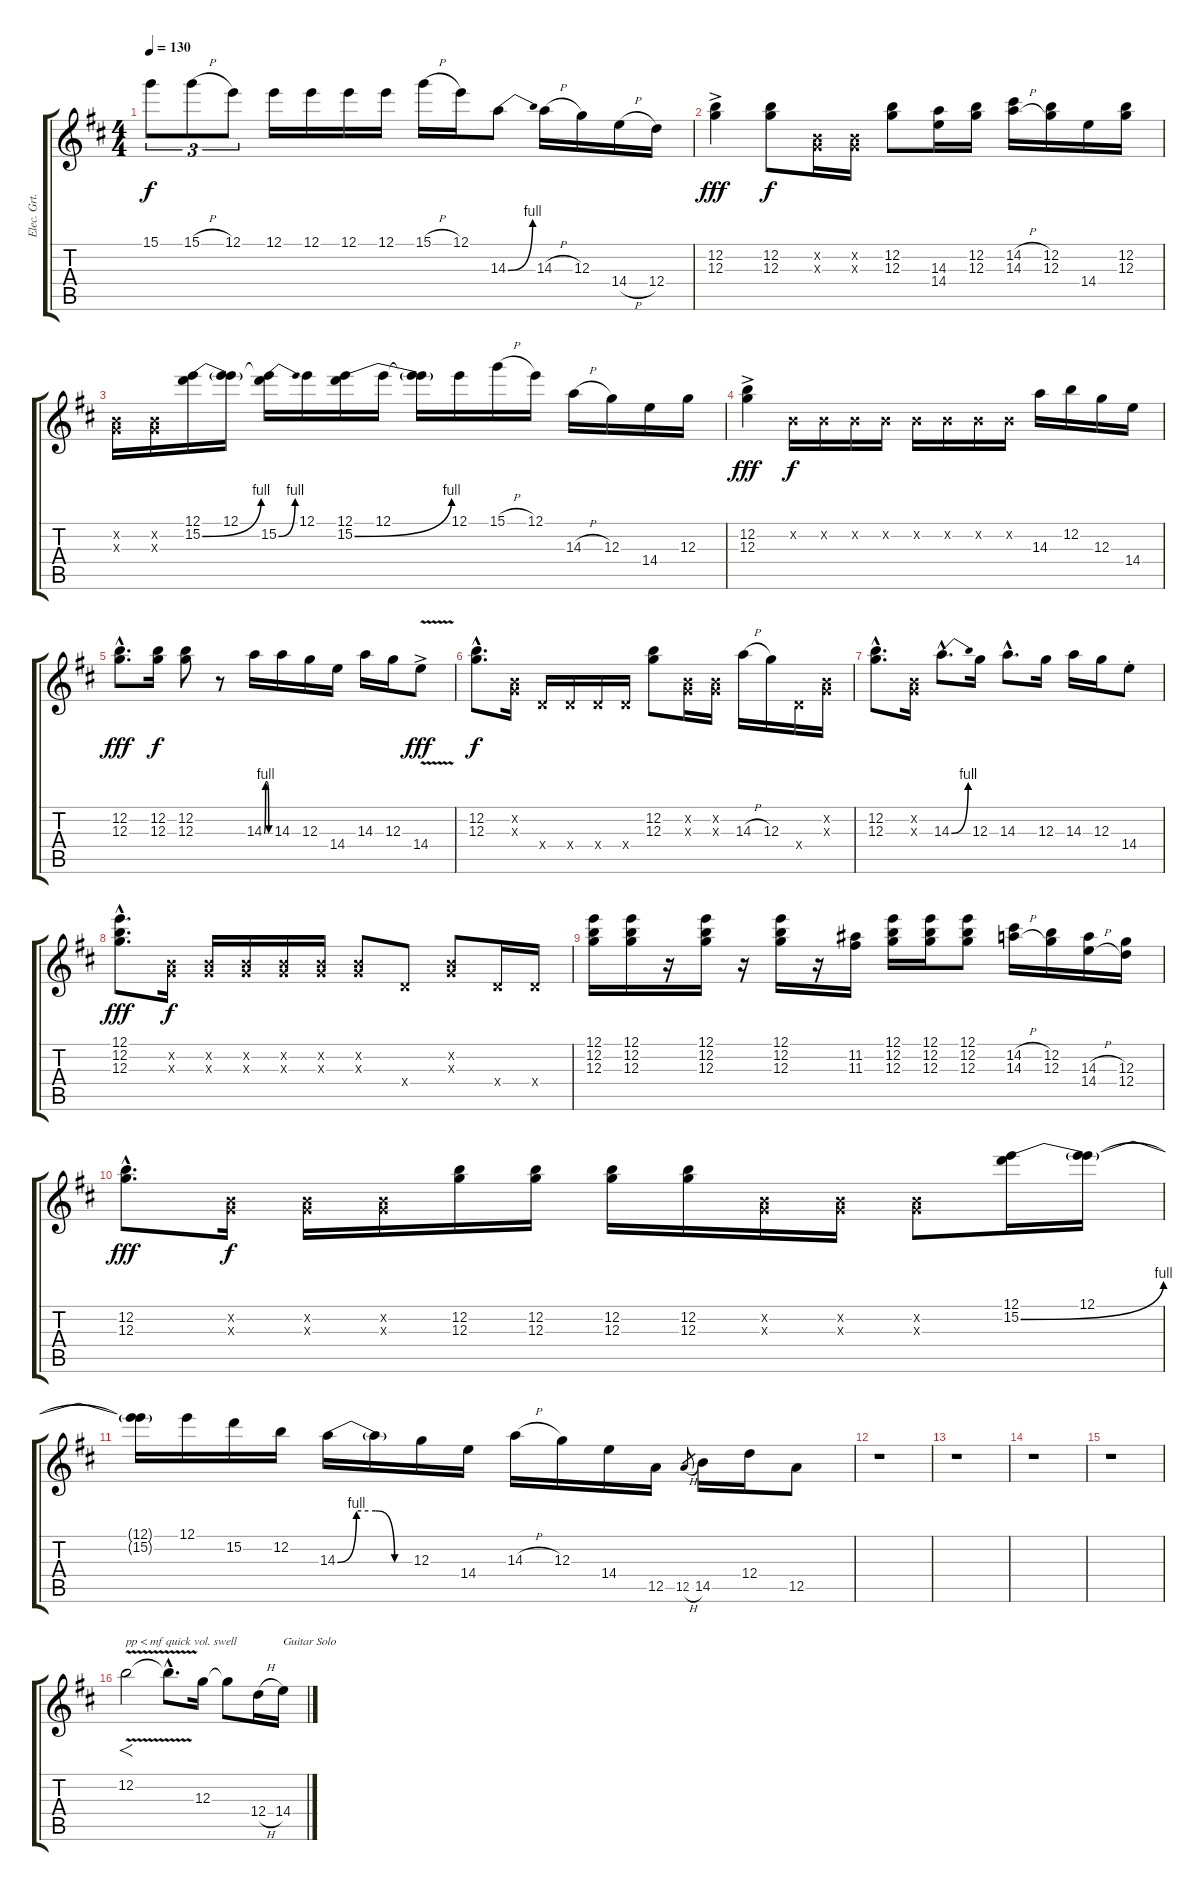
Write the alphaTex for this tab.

\track ("Elec. Grt." "Elec. Grt.") {instrument distortionguitar}
\staff {score tabs}
\tuning (E4 B3 G3 D3 A2 E2) {hide}
\ts (4 4)
\tempo 130
\clef g2
\ks d
15.1{t}.8{tu (3 2) dy f} 15.1{h}.8{tu (3 2)} 12.1.8{tu (3 2)} 12.1.16 12.1.16 12.1.16 12.1.16 15.1{h}.16 12.1.16 14.3{be (bend 0 0 60 4)}.8 14.3{h}.16 12.3.16 14.4{h}.16 12.4.16 |
(12.2{ac} 12.3{ac}).4{dy fff} (12.2 12.3).8{dy f} (0.2{x} 0.3{x}).16 (0.2{x} 0.3{x}).16 (12.2 12.3).8 (14.3 14.4).16 (12.2 12.3).16 (14.2{h} 14.3{h}).16 (12.2 12.3).16 14.4.16 (12.2 12.3).16 |
(0.2{x} 0.3{x}).16 (0.2{x} 0.3{x}).16 (12.1 15.2{be (bend 0 0 60 4)}).16 (12.1 15.2{t}).16 (12.1{t} 15.2{be (bend 0 0 60 4)}).16 12.1.16 (12.1 15.2{be (bend 0 0 60 4)}).16 12.1.16 (12.1{t} 15.2{t}).16 12.1.16 15.1{h}.16 12.1.16 14.3{h}.16 12.3.16 14.4.16 12.3.16 |
(12.2{ac} 12.3{ac}).4{dy fff} 0.2{x}.16{dy f} 0.2{x}.16 0.2{x}.16 0.2{x}.16 0.2{x}.16 0.2{x}.16 0.2{x}.16 0.2{x}.16 14.3.16 12.2.16 12.3.16 14.4.16 |
(12.2{hac} 12.3{hac}).8{d dy fff} (12.2 12.3).16{dy f} (12.2 12.3).8 r.8 14.3{be (custom 0 0 15 4 30 4 45 0 60 0)}.16 14.3.16 12.3.16 14.4.16 14.3.16 12.3.16 14.4{v ac}.8{dy fff} |
(12.2{hac} 12.3{hac}).8{d dy f} (0.2{x} 0.3{x}).16 0.4{x}.16 0.4{x}.16 0.4{x}.16 0.4{x}.16 (12.2 12.3).8 (0.2{x} 0.3{x}).16 (0.2{x} 0.3{x}).16 14.3{h}.16 12.3.16 0.4{x}.16 (0.2{x} 0.3{x}).16 |
(12.2{hac} 12.3{hac}).8{d} (0.2{x} 0.3{x}).16 14.3{be (bend 0 0 60 4) hac}.8{d} 12.3.16 14.3{hac}.8{d} 12.3.16 14.3.16 12.3.16 14.4{st}.8 |
(12.1{hac} 12.2{hac} 12.3{hac}).8{d dy fff} (0.2{x} 0.3{x}).16{dy f} (0.2{x} 0.3{x}).16 (0.2{x} 0.3{x}).16 (0.2{x} 0.3{x}).16 (0.2{x} 0.3{x}).16 (0.2{x} 0.3{x}).8 0.4{x}.8 (0.2{x} 0.3{x}).8 0.4{x}.16 0.4{x}.16 |
(12.1 12.2 12.3).16 (12.1 12.2 12.3).16 r.16 (12.1 12.2 12.3).16 r.16 (12.1 12.2 12.3).16 r.16 (11.2 11.3).16 (12.1 12.2 12.3).16 (12.1 12.2 12.3).16 (12.1 12.2 12.3).8 (14.2{h} 14.3{h}).16 (12.2 12.3).16 (14.3{h} 14.4{h}).16 (12.3 12.4).16 |
(12.2{hac} 12.3{hac}).8{d dy fff} (0.2{x} 0.3{x}).16{dy f} (0.2{x} 0.3{x}).16 (0.2{x} 0.3{x}).16 (12.2 12.3).16 (12.2 12.3).16 (12.2 12.3).16 (12.2 12.3).16 (0.2{x} 0.3{x}).16 (0.2{x} 0.3{x}).16 (0.2{x} 0.3{x}).8 (12.1 15.2{be (bend 0 0 60 4)}).16 (12.1 15.2{t}).16 |
(12.1{t} 15.2{t}).16 12.1.16 15.2.16 12.2.16 14.3{be (custom 0 0 15 4 30 4 45 0 60 0)}.16 14.3{t}.16 12.3.16 14.4.16 14.3{h}.16 12.3.16 14.4.16 12.5.16 12.5{h}.8{gr} 14.5.16 12.4.16 12.5.8 |
r.1 |
r.1 |
r.1 |
r.1 |
12.2{v}.2{f txt "pp < mf quick vol. swell"} 12.2{hac t}.8{d} 12.3.16 12.3{t}.8 12.4{h}.16 14.4.16{txt "Guitar Solo"}
